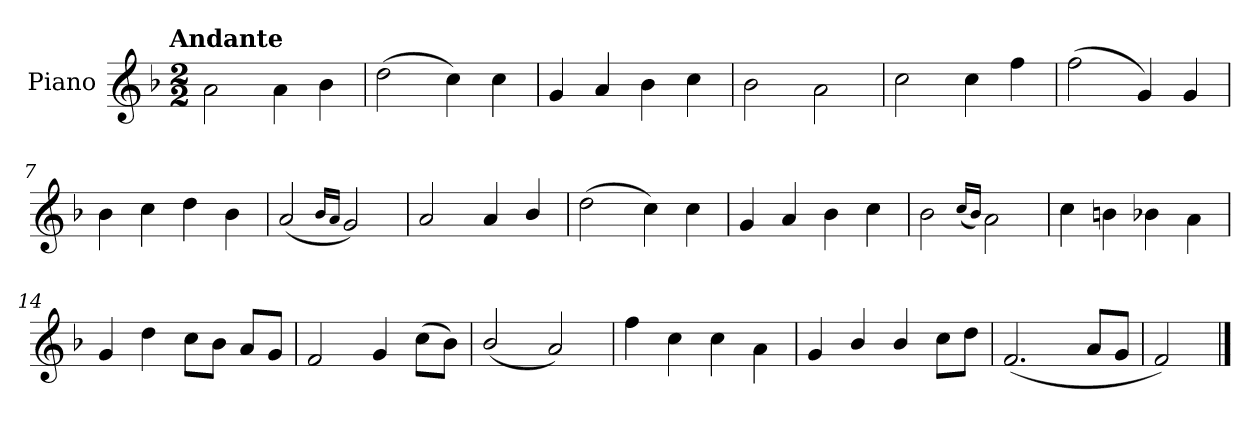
**kern
*part1
*staff1
*I"Piano
*I'Pno.
*clefG2
*k[b-]
!!LO:TX:omd:t=Andante
*M2/2
*MM92
=1
2a\
4a\
4b-\
=2
(>2dd\
4cc\)
4cc\
=3
4g/
4a/
4b-\
4cc\
=4
2b-\
2a\
!!LO:LB:g=z
=5
2cc\
4cc\
4ff\
=6
(>2ff\
4g/)
4g/
=7
4b-\
4cc\
4dd\
4b-\
=8
(<2a/
16qqb-/LL
16qqa/JJ
2g/)
=9
2a/
4a/
4b-/
=10
(>2dd\
4cc\)
4cc\
!!LO:LB:g=z
=11
4g/
4a/
4b-\
4cc\
=12
2b-\
(<16qqcc/LL
16qqb-/JJ)
2a\
=13
4cc\
4bn\
4b-X\
4a\
=14
4g/
4dd\
8cc\L
8b-\J
8a/L
8g/J
=15
2f/
4g/
(>8cc\L
8b-\J)
!!LO:LB:g=z
=16
(<2b-/
2a/)
=17
4ff\
4cc\
4cc\
4a\
=18
4g/
4b-/
4b-/
8cc\L
8dd\J
=19
(<2.f/
8a/L
8g/J
=20
2f/)
==
*-
